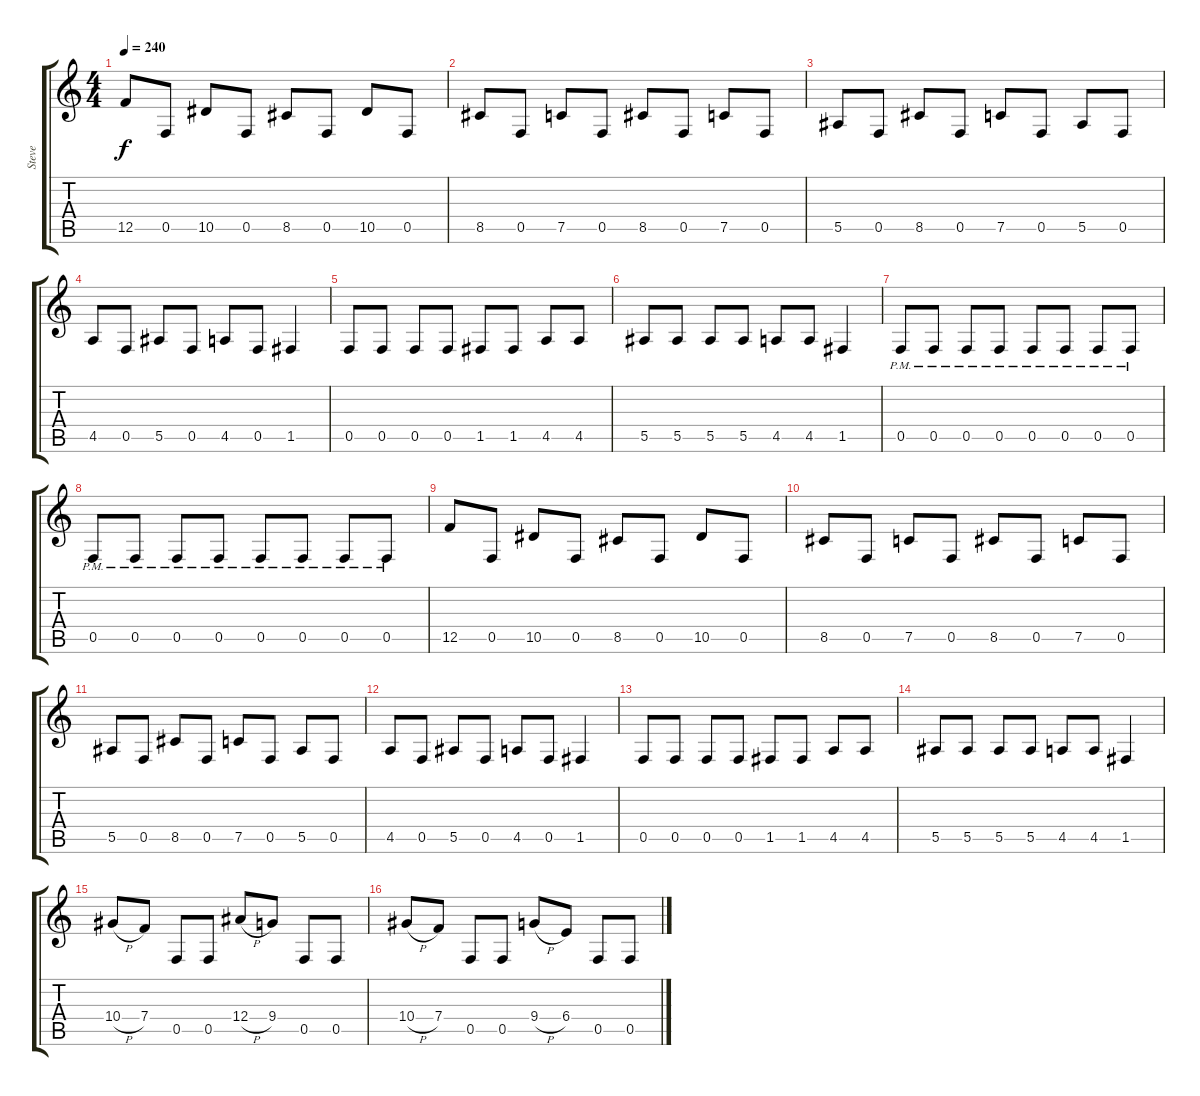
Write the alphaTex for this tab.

\track ("Steve" "Steve") {instrument overdrivenguitar}
\staff {score tabs}
\tuning (C4 G3 Eb3 Bb2 F2 C2) {hide}
\ts (4 4)
\tempo 240
\clef g2
\ks c
12.5.8{dy f} 0.5.8 10.5.8 0.5.8 8.5.8 0.5.8 10.5.8 0.5.8 |
8.5.8 0.5.8 7.5.8 0.5.8 8.5.8 0.5.8 7.5.8 0.5.8 |
5.5.8 0.5.8 8.5.8 0.5.8 7.5.8 0.5.8 5.5.8 0.5.8 |
4.5.8 0.5.8 5.5.8 0.5.8 4.5.8 0.5.8 1.5.4 |
0.5.8 0.5.8 0.5.8 0.5.8 1.5.8 1.5.8 4.5.8 4.5.8 |
5.5.8 5.5.8 5.5.8 5.5.8 4.5.8 4.5.8 1.5.4 |
0.5{pm}.8 0.5{pm}.8 0.5{pm}.8 0.5{pm}.8 0.5{pm}.8 0.5{pm}.8 0.5{pm}.8 0.5{pm}.8 |
0.5{pm}.8 0.5{pm}.8 0.5{pm}.8 0.5{pm}.8 0.5{pm}.8 0.5{pm}.8 0.5{pm}.8 0.5{pm}.8 |
12.5.8 0.5.8 10.5.8 0.5.8 8.5.8 0.5.8 10.5.8 0.5.8 |
8.5.8 0.5.8 7.5.8 0.5.8 8.5.8 0.5.8 7.5.8 0.5.8 |
5.5.8 0.5.8 8.5.8 0.5.8 7.5.8 0.5.8 5.5.8 0.5.8 |
4.5.8 0.5.8 5.5.8 0.5.8 4.5.8 0.5.8 1.5.4 |
0.5.8 0.5.8 0.5.8 0.5.8 1.5.8 1.5.8 4.5.8 4.5.8 |
5.5.8 5.5.8 5.5.8 5.5.8 4.5.8 4.5.8 1.5.4 |
10.4{h}.8 7.4.8 0.5.8 0.5.8 12.4{h}.8 9.4.8 0.5.8 0.5.8 |
10.4{h}.8 7.4.8 0.5.8 0.5.8 9.4{h}.8 6.4.8 0.5.8 0.5.8
